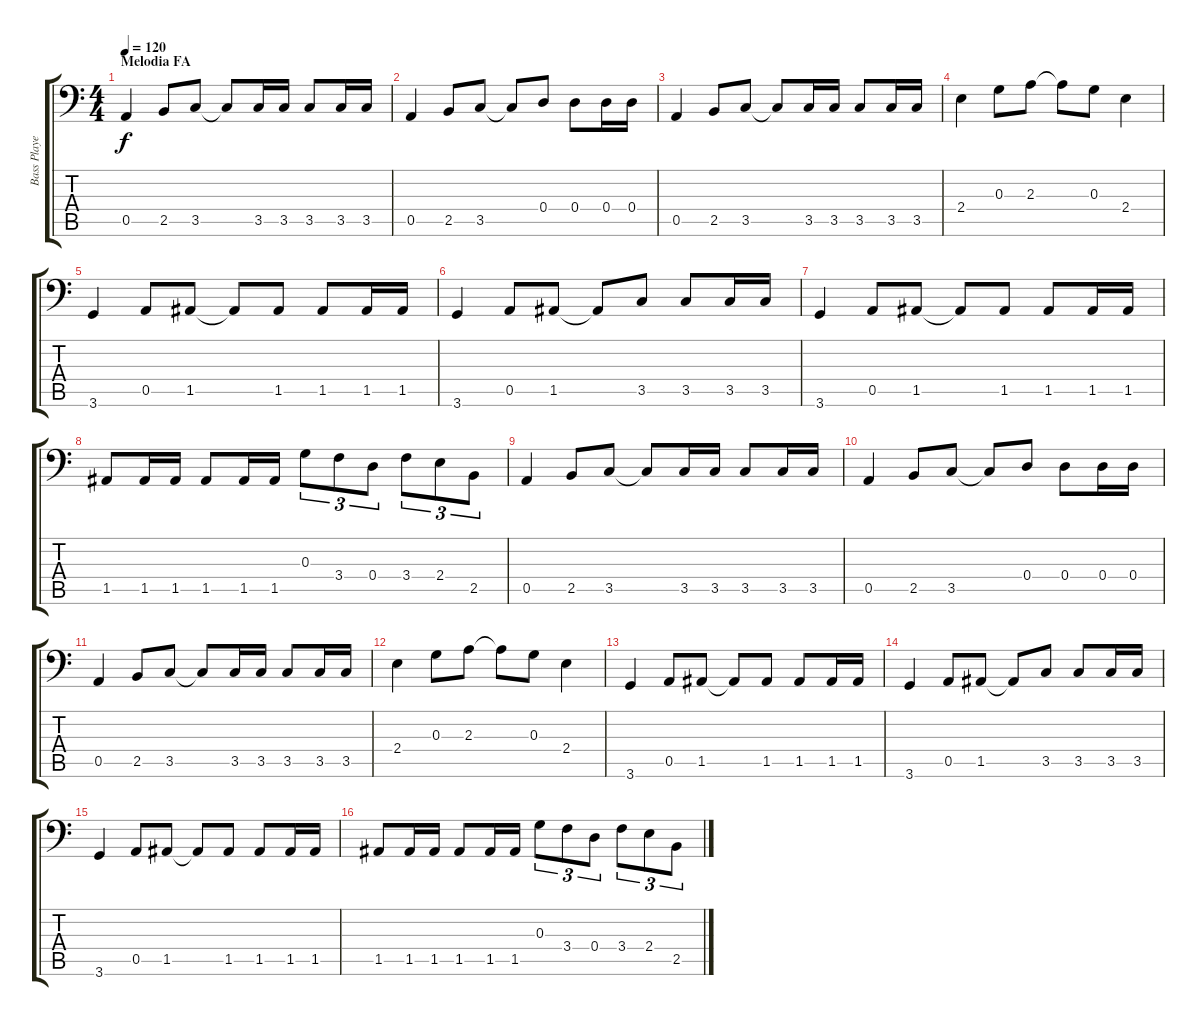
\track ("Bass Player" "Bass Playe") {instrument electricbassfinger}
\staff {score tabs}
\tuning (E3 B2 G2 D2 A1 E1) {hide}
\ts (4 4)
\section ("" "Melodia FA")
\tempo 120
\clef f4
\ks c
0.5.4{dy f} 2.5.8 3.5.8 3.5{t}.8 3.5.16 3.5.16 3.5.8 3.5.16 3.5.16 |
0.5.4 2.5.8 3.5.8 3.5{t}.8 0.4.8 0.4.8 0.4.16 0.4.16 |
0.5.4 2.5.8 3.5.8 3.5{t}.8 3.5.16 3.5.16 3.5.8 3.5.16 3.5.16 |
2.4.4 0.3.8 2.3.8 2.3{t}.8 0.3.8 2.4.4 |
3.6.4 0.5.8 1.5.8 1.5{t}.8 1.5.8 1.5.8 1.5.16 1.5.16 |
3.6.4 0.5.8 1.5.8 1.5{t}.8 3.5.8 3.5.8 3.5.16 3.5.16 |
3.6.4 0.5.8 1.5.8 1.5{t}.8 1.5.8 1.5.8 1.5.16 1.5.16 |
1.5.8 1.5.16 1.5.16 1.5.8 1.5.16 1.5.16 0.3.8{tu (3 2)} 3.4.8{tu (3 2)} 0.4.8{tu (3 2)} 3.4.8{tu (3 2)} 2.4.8{tu (3 2)} 2.5.8{tu (3 2)} |
0.5.4 2.5.8 3.5.8 3.5{t}.8 3.5.16 3.5.16 3.5.8 3.5.16 3.5.16 |
0.5.4 2.5.8 3.5.8 3.5{t}.8 0.4.8 0.4.8 0.4.16 0.4.16 |
0.5.4 2.5.8 3.5.8 3.5{t}.8 3.5.16 3.5.16 3.5.8 3.5.16 3.5.16 |
2.4.4 0.3.8 2.3.8 2.3{t}.8 0.3.8 2.4.4 |
3.6.4 0.5.8 1.5.8 1.5{t}.8 1.5.8 1.5.8 1.5.16 1.5.16 |
3.6.4 0.5.8 1.5.8 1.5{t}.8 3.5.8 3.5.8 3.5.16 3.5.16 |
3.6.4 0.5.8 1.5.8 1.5{t}.8 1.5.8 1.5.8 1.5.16 1.5.16 |
1.5.8 1.5.16 1.5.16 1.5.8 1.5.16 1.5.16 0.3.8{tu (3 2)} 3.4.8{tu (3 2)} 0.4.8{tu (3 2)} 3.4.8{tu (3 2)} 2.4.8{tu (3 2)} 2.5.8{tu (3 2)}
